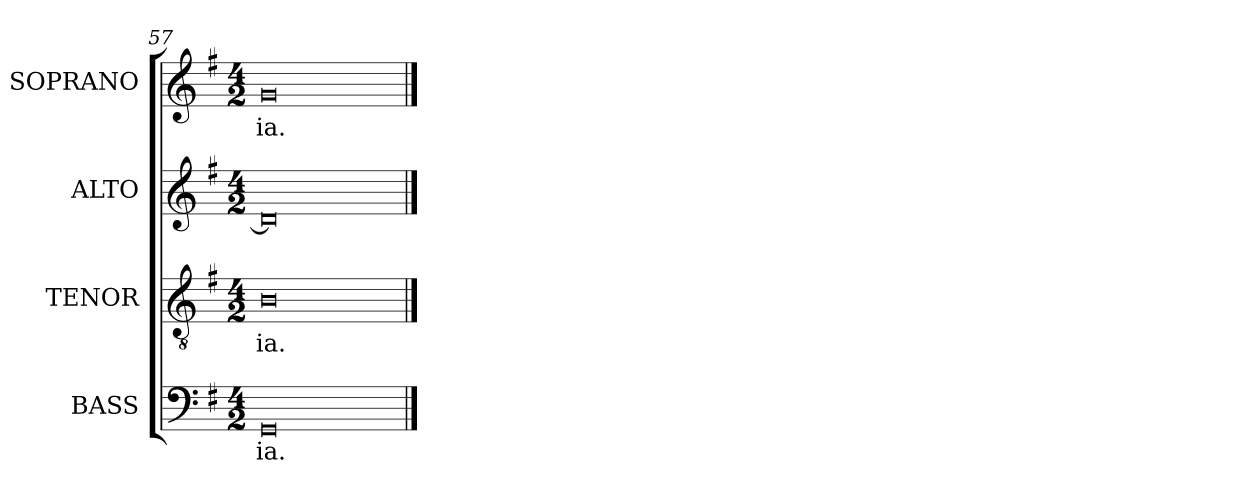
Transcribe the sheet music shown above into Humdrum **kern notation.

**kern	**text	**kern	**text	**kern	**kern	**text
*part4	*part4	*part3	*part3	*part2	*part1	*part1
*staff4	*staff4	*staff3	*staff3	*staff2	*staff1	*staff1
*I"BASS	*	*I"TENOR	*	*I"ALTO	*I"SOPRANO	*
*I'B.	*	*I'T.	*	*I'A.	*I'S.	*
*clefF4	*	*clefGv2	*	*clefG2	*clefG2	*
*	*	*ITrd7c12	*	*	*	*
*k[f#]	*	*k[f#]	*	*k[f#]	*k[f#]	*
*G:	*	*G:	*	*G:	*G:	*
*M4/2	*	*M4/2	*	*M4/2	*M4/2	*
=57	=57	=57	=57	=57	=57	=57
!	!LO:LY:b:color=#000000	!	!	!	!	!
!	!	!	!LO:LY:b:color=#000000	!	!	!
!	!	!	!	!	!	!LO:LY:b:color=#000000
0GGi	-ia.	0BBi	-ia.	0di]	0gi	-ia.
==	==	==	==	==	==	==
*-	*-	*-	*-	*-	*-	*-
